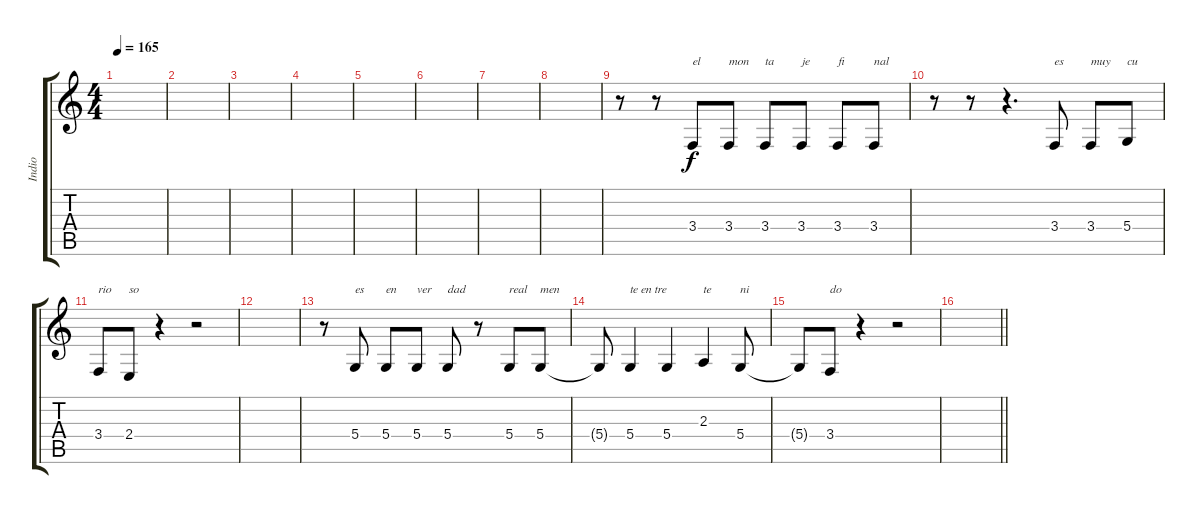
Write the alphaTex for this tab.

\track ("Indio" "Indio") {instrument stringensemble1}
\staff {score tabs}
\tuning (E4 B3 G3 D3 A2 E2) {hide}
\ts (4 4)
\tempo 165
\clef g2
\ks c
|
|
|
|
|
|
|
|
r.8 r.8 3.4.8{txt "el"} 3.4.8{txt "mon"} 3.4.8{txt "ta"} 3.4.8{txt "je"} 3.4.8{txt "fi"} 3.4.8{txt "nal"} |
r.8 r.8 r.4{d} 3.4.8{txt "es"} 3.4.8{txt "muy"} 5.4.8{txt "cu"} |
3.4.8{txt "rio"} 2.4.8{txt "so"} r.4 r.2 |
|
r.8 5.4.8{txt "es"} 5.4.8{txt "en"} 5.4.8{txt "ver"} 5.4.8{txt "dad"} r.8 5.4.8{txt "real"} 5.4.8{txt "men"} |
5.4{t}.8 5.4.4{txt "te en tre"} 5.4.4 2.3.4{txt "te"} 5.4.8{txt "ni"} |
5.4{t}.8 3.4.8{txt "do"} r.4 r.2 |
\barLineRight lightlight
